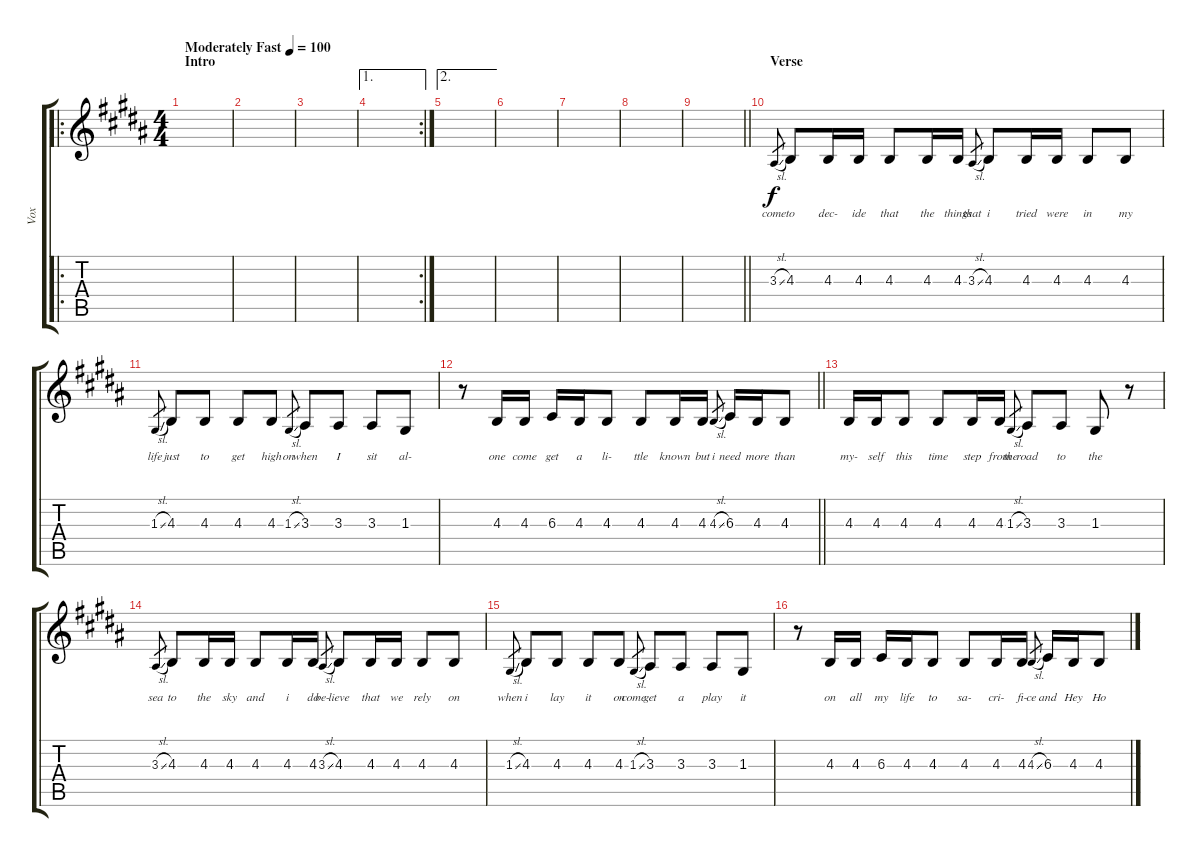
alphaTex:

\track ("Vox" "Vox") {solo instrument lead8bassandlead}
\staff {score tabs}
\tuning (E4 B3 G3 D3 A2 E2) {hide}
\ro
\ts (4 4)
\section ("" "Intro")
\tempo (100 "Moderately Fast")
\clef g2
\ks b
|
|
|
\ae 1
\rc 2
|
\ae 2
|
|
|
|
\barLineRight lightlight
|
\section ("" "Verse")
3.3{sl}.8{lyrics (0 "come") lyrics (1 "") lyrics (2 "") lyrics (3 "") lyrics (4 "") gr} 4.3.8{lyrics (0 "to") lyrics (1 "") lyrics (2 "") lyrics (3 "") lyrics (4 "")} 4.3.16{lyrics (0 "dec-") lyrics (1 "") lyrics (2 "") lyrics (3 "") lyrics (4 "")} 4.3.16{lyrics (0 "ide") lyrics (1 "") lyrics (2 "") lyrics (3 "") lyrics (4 "")} 4.3.8{lyrics (0 "that") lyrics (1 "") lyrics (2 "") lyrics (3 "") lyrics (4 "")} 4.3.16{lyrics (0 "the") lyrics (1 "") lyrics (2 "") lyrics (3 "") lyrics (4 "")} 4.3.16{lyrics (0 "things") lyrics (1 "") lyrics (2 "") lyrics (3 "") lyrics (4 "")} 3.3{sl}.8{lyrics (0 "that") lyrics (1 "") lyrics (2 "") lyrics (3 "") lyrics (4 "") gr} 4.3.8{lyrics (0 "i") lyrics (1 "") lyrics (2 "") lyrics (3 "") lyrics (4 "")} 4.3.16{lyrics (0 "tried") lyrics (1 "") lyrics (2 "") lyrics (3 "") lyrics (4 "")} 4.3.16{lyrics (0 "were") lyrics (1 "") lyrics (2 "") lyrics (3 "") lyrics (4 "")} 4.3.8{lyrics (0 "in") lyrics (1 "") lyrics (2 "") lyrics (3 "") lyrics (4 "")} 4.3.8{lyrics (0 "my") lyrics (1 "") lyrics (2 "") lyrics (3 "") lyrics (4 "")} |
1.3{sl}.8{lyrics (0 "life") lyrics (1 "") lyrics (2 "") lyrics (3 "") lyrics (4 "") gr} 4.3.8{lyrics (0 "just") lyrics (1 "") lyrics (2 "") lyrics (3 "") lyrics (4 "")} 4.3.8{lyrics (0 "to") lyrics (1 "") lyrics (2 "") lyrics (3 "") lyrics (4 "")} 4.3.8{lyrics (0 "get") lyrics (1 "") lyrics (2 "") lyrics (3 "") lyrics (4 "")} 4.3.8{lyrics (0 "high") lyrics (1 "") lyrics (2 "") lyrics (3 "") lyrics (4 "")} 1.3{sl}.8{lyrics (0 "on") lyrics (1 "") lyrics (2 "") lyrics (3 "") lyrics (4 "") gr} 3.3.8{lyrics (0 "when") lyrics (1 "") lyrics (2 "") lyrics (3 "") lyrics (4 "")} 3.3.8{lyrics (0 "I") lyrics (1 "") lyrics (2 "") lyrics (3 "") lyrics (4 "")} 3.3.8{lyrics (0 "sit") lyrics (1 "") lyrics (2 "") lyrics (3 "") lyrics (4 "")} 1.3.8{lyrics (0 "al-") lyrics (1 "") lyrics (2 "") lyrics (3 "") lyrics (4 "")} |
\barLineRight lightlight
r.8 4.3.16{lyrics (0 "one") lyrics (1 "") lyrics (2 "") lyrics (3 "") lyrics (4 "")} 4.3.16{lyrics (0 "come") lyrics (1 "") lyrics (2 "") lyrics (3 "") lyrics (4 "")} 6.3.16{lyrics (0 "get") lyrics (1 "") lyrics (2 "") lyrics (3 "") lyrics (4 "")} 4.3.16{lyrics (0 "a") lyrics (1 "") lyrics (2 "") lyrics (3 "") lyrics (4 "")} 4.3.8{lyrics (0 "li-") lyrics (1 "") lyrics (2 "") lyrics (3 "") lyrics (4 "")} 4.3.8{lyrics (0 "ttle") lyrics (1 "") lyrics (2 "") lyrics (3 "") lyrics (4 "")} 4.3.16{lyrics (0 "known") lyrics (1 "") lyrics (2 "") lyrics (3 "") lyrics (4 "")} 4.3.16{lyrics (0 "but") lyrics (1 "") lyrics (2 "") lyrics (3 "") lyrics (4 "")} 4.3{sl}.8{lyrics (0 "i") lyrics (1 "") lyrics (2 "") lyrics (3 "") lyrics (4 "") gr} 6.3.16{lyrics (0 "need") lyrics (1 "") lyrics (2 "") lyrics (3 "") lyrics (4 "")} 4.3.16{lyrics (0 "more") lyrics (1 "") lyrics (2 "") lyrics (3 "") lyrics (4 "")} 4.3.8{lyrics (0 "than") lyrics (1 "") lyrics (2 "") lyrics (3 "") lyrics (4 "")} |
\section ("" "")
4.3.16{lyrics (0 "my-") lyrics (1 "") lyrics (2 "") lyrics (3 "") lyrics (4 "")} 4.3.16{lyrics (0 "self") lyrics (1 "") lyrics (2 "") lyrics (3 "") lyrics (4 "")} 4.3.8{lyrics (0 "this") lyrics (1 "") lyrics (2 "") lyrics (3 "") lyrics (4 "")} 4.3.8{lyrics (0 "time") lyrics (1 "") lyrics (2 "") lyrics (3 "") lyrics (4 "")} 4.3.16{lyrics (0 "step") lyrics (1 "") lyrics (2 "") lyrics (3 "") lyrics (4 "")} 4.3.16{lyrics (0 "from") lyrics (1 "") lyrics (2 "") lyrics (3 "") lyrics (4 "")} 1.3{sl}.8{lyrics (0 "the") lyrics (1 "") lyrics (2 "") lyrics (3 "") lyrics (4 "") gr} 3.3.8{lyrics (0 "road") lyrics (1 "") lyrics (2 "") lyrics (3 "") lyrics (4 "")} 3.3.8{lyrics (0 "to") lyrics (1 "") lyrics (2 "") lyrics (3 "") lyrics (4 "")} 1.3.8{lyrics (0 "the") lyrics (1 "") lyrics (2 "") lyrics (3 "") lyrics (4 "")} r.8 |
3.3{sl}.8{lyrics (0 "sea") lyrics (1 "") lyrics (2 "") lyrics (3 "") lyrics (4 "") gr} 4.3.8{lyrics (0 "to") lyrics (1 "") lyrics (2 "") lyrics (3 "") lyrics (4 "")} 4.3.16{lyrics (0 "the") lyrics (1 "") lyrics (2 "") lyrics (3 "") lyrics (4 "")} 4.3.16{lyrics (0 "sky") lyrics (1 "") lyrics (2 "") lyrics (3 "") lyrics (4 "")} 4.3.8{lyrics (0 "and") lyrics (1 "") lyrics (2 "") lyrics (3 "") lyrics (4 "")} 4.3.16{lyrics (0 "i") lyrics (1 "") lyrics (2 "") lyrics (3 "") lyrics (4 "")} 4.3.16{lyrics (0 "do") lyrics (1 "") lyrics (2 "") lyrics (3 "") lyrics (4 "")} 3.3{sl}.8{lyrics (0 "be-") lyrics (1 "") lyrics (2 "") lyrics (3 "") lyrics (4 "") gr} 4.3.8{lyrics (0 "lieve") lyrics (1 "") lyrics (2 "") lyrics (3 "") lyrics (4 "")} 4.3.16{lyrics (0 "that") lyrics (1 "") lyrics (2 "") lyrics (3 "") lyrics (4 "")} 4.3.16{lyrics (0 "we") lyrics (1 "") lyrics (2 "") lyrics (3 "") lyrics (4 "")} 4.3.8{lyrics (0 "rely") lyrics (1 "") lyrics (2 "") lyrics (3 "") lyrics (4 "")} 4.3.8{lyrics (0 "on") lyrics (1 "") lyrics (2 "") lyrics (3 "") lyrics (4 "")} |
1.3{sl}.8{lyrics (0 "when") lyrics (1 "") lyrics (2 "") lyrics (3 "") lyrics (4 "") gr} 4.3.8{lyrics (0 "i") lyrics (1 "") lyrics (2 "") lyrics (3 "") lyrics (4 "")} 4.3.8{lyrics (0 "lay") lyrics (1 "") lyrics (2 "") lyrics (3 "") lyrics (4 "")} 4.3.8{lyrics (0 "it") lyrics (1 "") lyrics (2 "") lyrics (3 "") lyrics (4 "")} 4.3.8{lyrics (0 "on") lyrics (1 "") lyrics (2 "") lyrics (3 "") lyrics (4 "")} 1.3{sl}.8{lyrics (0 "come") lyrics (1 "") lyrics (2 "") lyrics (3 "") lyrics (4 "") gr} 3.3.8{lyrics (0 "get") lyrics (1 "") lyrics (2 "") lyrics (3 "") lyrics (4 "")} 3.3.8{lyrics (0 "a") lyrics (1 "") lyrics (2 "") lyrics (3 "") lyrics (4 "")} 3.3.8{lyrics (0 "play") lyrics (1 "") lyrics (2 "") lyrics (3 "") lyrics (4 "")} 1.3.8{lyrics (0 "it") lyrics (1 "") lyrics (2 "") lyrics (3 "") lyrics (4 "")} |
r.8 4.3.16{lyrics (0 "on") lyrics (1 "") lyrics (2 "") lyrics (3 "") lyrics (4 "")} 4.3.16{lyrics (0 "all") lyrics (1 "") lyrics (2 "") lyrics (3 "") lyrics (4 "")} 6.3.16{lyrics (0 "my") lyrics (1 "") lyrics (2 "") lyrics (3 "") lyrics (4 "")} 4.3.16{lyrics (0 "life") lyrics (1 "") lyrics (2 "") lyrics (3 "") lyrics (4 "")} 4.3.8{lyrics (0 "to") lyrics (1 "") lyrics (2 "") lyrics (3 "") lyrics (4 "")} 4.3.8{lyrics (0 "sa-") lyrics (1 "") lyrics (2 "") lyrics (3 "") lyrics (4 "")} 4.3.16{lyrics (0 "cri-") lyrics (1 "") lyrics (2 "") lyrics (3 "") lyrics (4 "")} 4.3.16{lyrics (0 "fi-") lyrics (1 "") lyrics (2 "") lyrics (3 "") lyrics (4 "")} 4.3{sl}.8{lyrics (0 "ce") lyrics (1 "") lyrics (2 "") lyrics (3 "") lyrics (4 "") gr} 6.3.16{lyrics (0 "and") lyrics (1 "") lyrics (2 "") lyrics (3 "") lyrics (4 "")} 4.3.16{lyrics (0 "Hey") lyrics (1 "") lyrics (2 "") lyrics (3 "") lyrics (4 "")} 4.3.8{lyrics (0 "Ho") lyrics (1 "") lyrics (2 "") lyrics (3 "") lyrics (4 "")}
